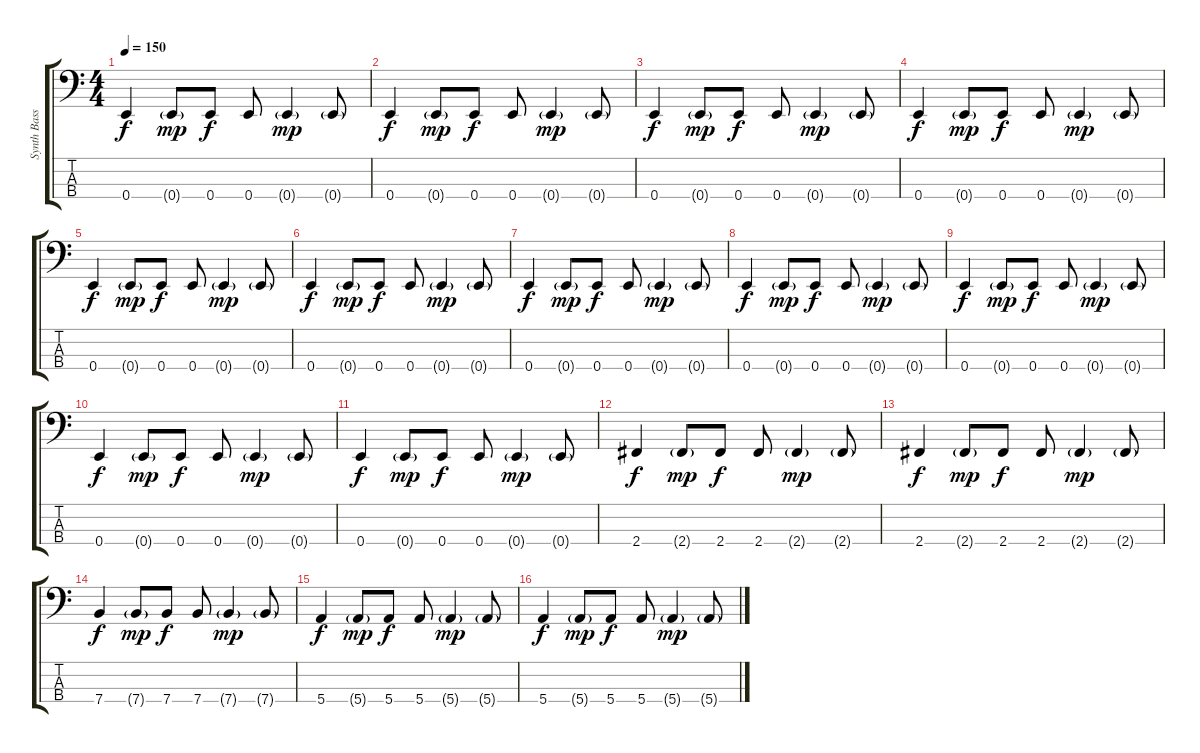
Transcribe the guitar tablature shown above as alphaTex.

\track ("Synth Bass" "Synth Bass") {instrument synthbass1}
\staff {score tabs}
\tuning (G2 D2 A1 E1) {hide}
\ts (4 4)
\tempo 150
\clef f4
\ks c
0.4.4{dy f} 0.4{g}.8{dy mp} 0.4.8{dy f} 0.4.8 0.4{g}.4{dy mp} 0.4{g}.8 |
0.4.4{dy f} 0.4{g}.8{dy mp} 0.4.8{dy f} 0.4.8 0.4{g}.4{dy mp} 0.4{g}.8 |
0.4.4{dy f} 0.4{g}.8{dy mp} 0.4.8{dy f} 0.4.8 0.4{g}.4{dy mp} 0.4{g}.8 |
0.4.4{dy f} 0.4{g}.8{dy mp} 0.4.8{dy f} 0.4.8 0.4{g}.4{dy mp} 0.4{g}.8 |
0.4.4{dy f} 0.4{g}.8{dy mp} 0.4.8{dy f} 0.4.8 0.4{g}.4{dy mp} 0.4{g}.8 |
0.4.4{dy f} 0.4{g}.8{dy mp} 0.4.8{dy f} 0.4.8 0.4{g}.4{dy mp} 0.4{g}.8 |
0.4.4{dy f} 0.4{g}.8{dy mp} 0.4.8{dy f} 0.4.8 0.4{g}.4{dy mp} 0.4{g}.8 |
0.4.4{dy f} 0.4{g}.8{dy mp} 0.4.8{dy f} 0.4.8 0.4{g}.4{dy mp} 0.4{g}.8 |
0.4.4{dy f} 0.4{g}.8{dy mp} 0.4.8{dy f} 0.4.8 0.4{g}.4{dy mp} 0.4{g}.8 |
0.4.4{dy f} 0.4{g}.8{dy mp} 0.4.8{dy f} 0.4.8 0.4{g}.4{dy mp} 0.4{g}.8 |
0.4.4{dy f} 0.4{g}.8{dy mp} 0.4.8{dy f} 0.4.8 0.4{g}.4{dy mp} 0.4{g}.8 |
2.4.4{dy f} 2.4{g}.8{dy mp} 2.4.8{dy f} 2.4.8 2.4{g}.4{dy mp} 2.4{g}.8 |
2.4.4{dy f} 2.4{g}.8{dy mp} 2.4.8{dy f} 2.4.8 2.4{g}.4{dy mp} 2.4{g}.8 |
7.4.4{dy f} 7.4{g}.8{dy mp} 7.4.8{dy f} 7.4.8 7.4{g}.4{dy mp} 7.4{g}.8 |
5.4.4{dy f} 5.4{g}.8{dy mp} 5.4.8{dy f} 5.4.8 5.4{g}.4{dy mp} 5.4{g}.8 |
5.4.4{dy f} 5.4{g}.8{dy mp} 5.4.8{dy f} 5.4.8 5.4{g}.4{dy mp} 5.4{g}.8
